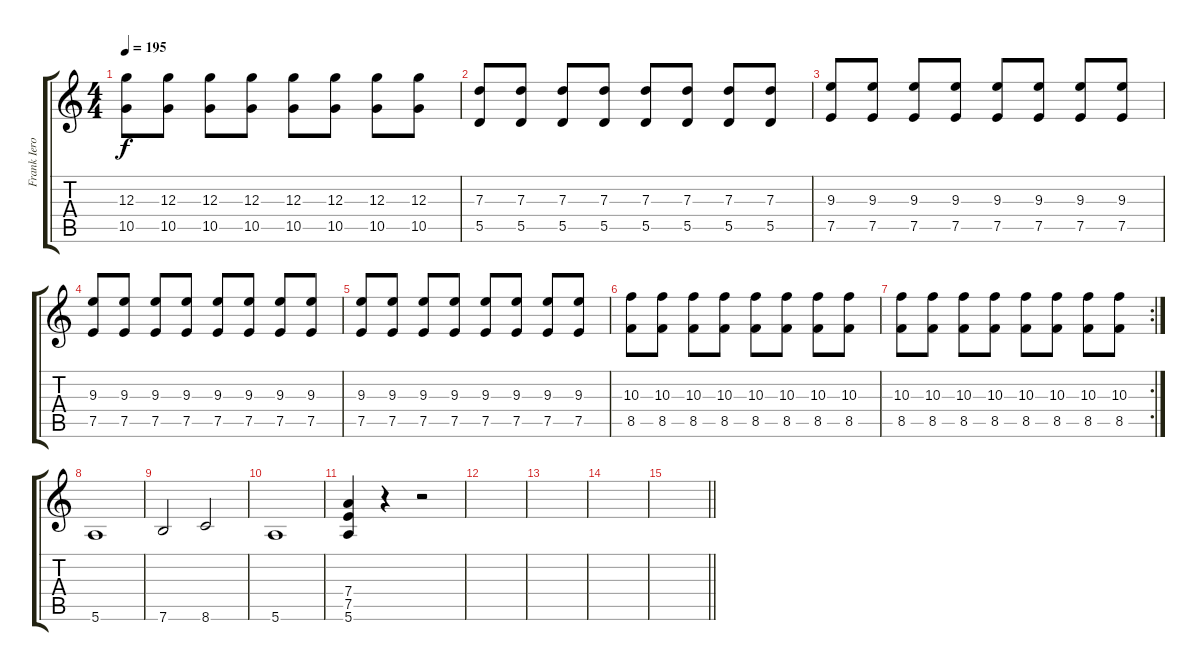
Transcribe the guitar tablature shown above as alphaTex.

\track ("Frank Iero" "Frank Iero") {instrument distortionguitar}
\staff {score tabs}
\tuning (E4 B3 G3 D3 A2 E2) {hide}
\ts (4 4)
\tempo 195
\clef g2
\ks c
(12.3 10.5).8{dy f} (12.3 10.5).8 (12.3 10.5).8 (12.3 10.5).8 (12.3 10.5).8 (12.3 10.5).8 (12.3 10.5).8 (12.3 10.5).8 |
(7.3 5.5).8 (7.3 5.5).8 (7.3 5.5).8 (7.3 5.5).8 (7.3 5.5).8 (7.3 5.5).8 (7.3 5.5).8 (7.3 5.5).8 |
(9.3 7.5).8 (9.3 7.5).8 (9.3 7.5).8 (9.3 7.5).8 (9.3 7.5).8 (9.3 7.5).8 (9.3 7.5).8 (9.3 7.5).8 |
(9.3 7.5).8 (9.3 7.5).8 (9.3 7.5).8 (9.3 7.5).8 (9.3 7.5).8 (9.3 7.5).8 (9.3 7.5).8 (9.3 7.5).8 |
(9.3 7.5).8 (9.3 7.5).8 (9.3 7.5).8 (9.3 7.5).8 (9.3 7.5).8 (9.3 7.5).8 (9.3 7.5).8 (9.3 7.5).8 |
(10.3 8.5).8 (10.3 8.5).8 (10.3 8.5).8 (10.3 8.5).8 (10.3 8.5).8 (10.3 8.5).8 (10.3 8.5).8 (10.3 8.5).8 |
\rc 2
(10.3 8.5).8 (10.3 8.5).8 (10.3 8.5).8 (10.3 8.5).8 (10.3 8.5).8 (10.3 8.5).8 (10.3 8.5).8 (10.3 8.5).8 |
5.6.1 |
7.6.2 8.6.2 |
5.6.1 |
(7.4 7.5 5.6).4 r.4 r.2 |
|
|
|
\barLineRight lightlight
